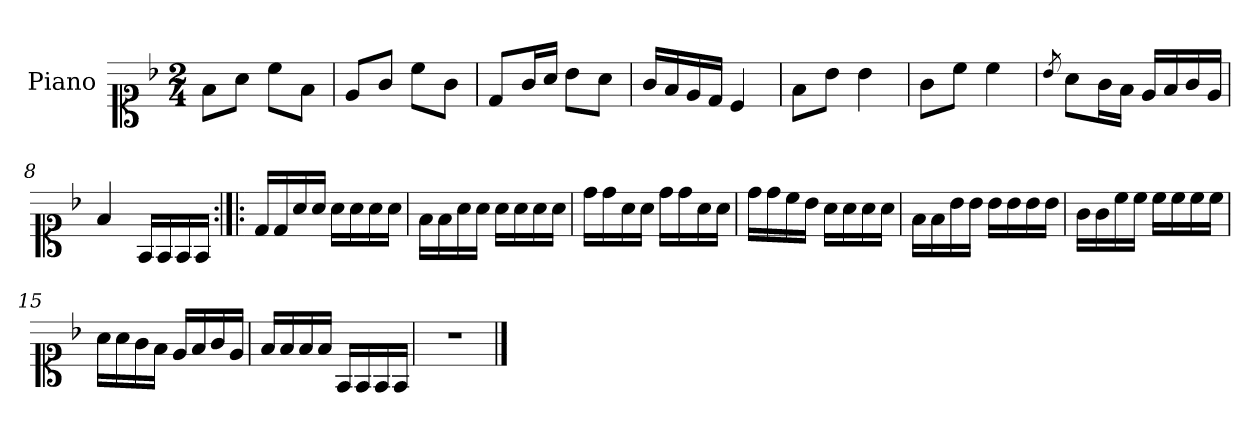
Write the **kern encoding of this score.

**kern
*part1
*staff1
*I"Piano
*I'Pno.
*clefC1
*k[b-]
*M2/4
=1
8f\L
8a\J
8cc\L
8f\J
=2
8e/L
8g/J
8cc\L
8g\J
=3
8d/L
16g/L
16a/JJ
8b-\L
8a\J
=4
16g/LL
16f/
16e/
16d/JJ
4c/
=5
8f\L
8b-\J
4b-\
=6
8g\L
8cc\J
4cc\
=7
8qb-/
8a\L
16g\L
16f\JJ
16e/LL
16f/
16g/
16e/JJ
=8
4f/
16F/LL
16F/
16F/
16F/JJ
=9:|!|:
16d/LL
16d/
16a/
16a/JJ
16a\LL
16a\
16a\
16a\JJ
=10
16f\LL
16f\
16a\
16a\JJ
16a\LL
16a\
16a\
16a\JJ
=11
16dd\LL
16dd\
16a\
16a\JJ
16dd\LL
16dd\
16a\
16a\JJ
=12
16dd\LL
16dd\
16cc\
16b-\JJ
16a\LL
16a\
16a\
16a\JJ
=13
16f\LL
16f\
16b-\
16b-\JJ
16b-\LL
16b-\
16b-\
16b-\JJ
=14
16g\LL
16g\
16cc\
16cc\JJ
16cc\LL
16cc\
16cc\
16cc\JJ
=15
16a\LL
16a\
16g\
16f\JJ
16e/LL
16f/
16g/
16e/JJ
=16
16f/LL
16f/
16f/
16f/JJ
16F/LL
16F/
16F/
16F/JJ
=17
2r
==
*-
